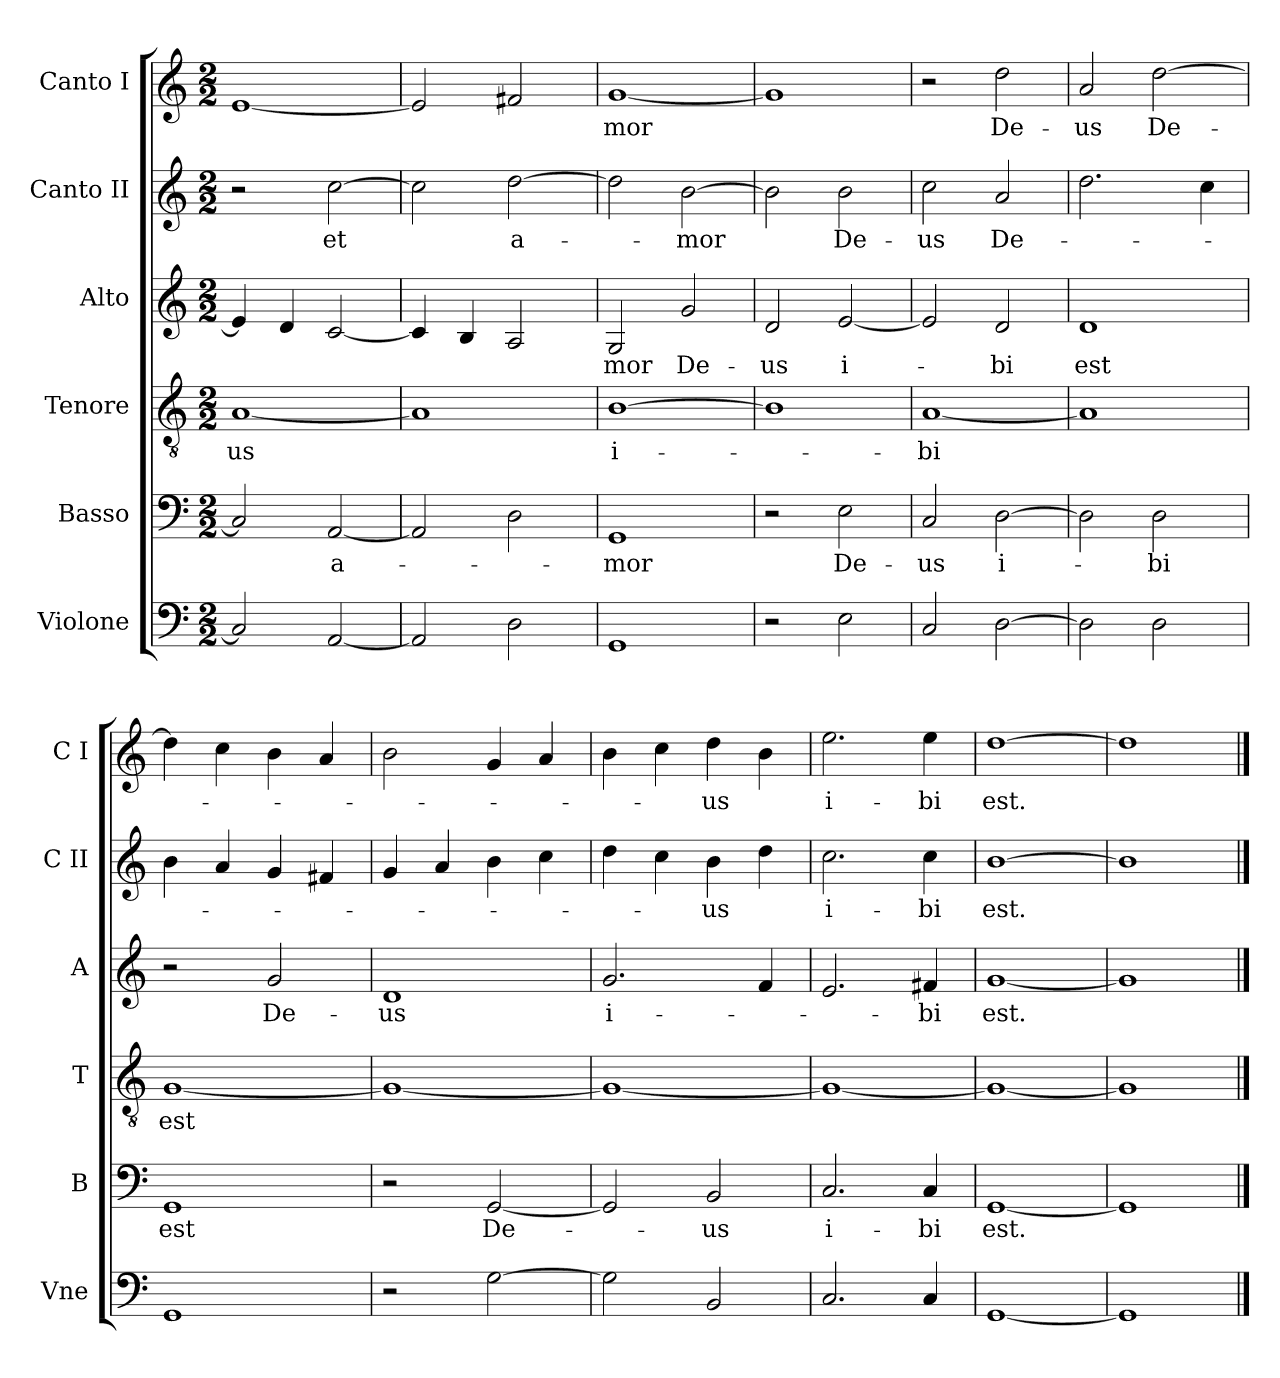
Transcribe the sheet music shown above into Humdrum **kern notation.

**kern	**kern	**text	**kern	**text	**kern	**text	**kern	**text	**kern	**text
*part6	*part5	*part5	*part4	*part4	*part3	*part3	*part2	*part2	*part1	*part1
*staff6	*staff5	*staff5	*staff4	*staff4	*staff3	*staff3	*staff2	*staff2	*staff1	*staff1
*I"Violone	*I"Basso	*	*I"Tenore	*	*I"Alto	*	*I"Canto II	*	*I"Canto I	*
*I'Vne	*I'B	*	*I'T	*	*I'A	*	*I'C II	*	*I'C I	*
*clefF4	*clefF4	*	*clefGv2	*	*clefG2	*	*clefG2	*	*clefG2	*
*k[]	*k[]	*	*k[]	*	*k[]	*	*k[]	*	*k[]	*
*M2/2	*M2/2	*	*M2/2	*	*M2/2	*	*M2/2	*	*M2/2	*
=	=	=	=	=	=	=	=	=	=	=
2C]	2C]	.	[1A	-us	4e]	.	2r	.	[1e	.
.	.	.	.	.	4d	.	.	.	.	.
[2AA	[2AA	a-	.	.	[2c	.	[2cc	et	.	.
=	=	=	=	=	=	=	=	=	=	=
2AA]	2AA]	.	1A]	.	4c]	.	2cc]	.	2e]	.
.	.	.	.	.	4B	.	.	.	.	.
2D	2D	.	.	.	2A	.	[2dd	a-	2f#X	.
=	=	=	=	=	=	=	=	=	=	=
1GG	1GG	-mor	[1B	i-	2G	-mor	2dd]	.	[1g	-mor
.	.	.	.	.	2g	De-	[2b	-mor	.	.
=	=	=	=	=	=	=	=	=	=	=
2r	2r	.	1B]	.	2d	-us	2b]	.	1g]	.
2E	2E	De-	.	.	[2e	i-	2b	De-	.	.
=	=	=	=	=	=	=	=	=	=	=
2C	2C	-us	[1A	-bi	2e]	.	2cc	-us	2r	.
[2D	[2D	i-	.	.	2d	-bi	2a	De-	2dd	De-
=	=	=	=	=	=	=	=	=	=	=
2D]	2D]	.	1A]	.	1d	est	2.dd	.	2a	-us
2D	2D	-bi	.	.	.	.	.	.	[2dd	De-
.	.	.	.	.	.	.	4cc	.	.	.
=	=	=	=	=	=	=	=	=	=	=
1GG	1GG	est	[1G	est	2r	.	4b	.	4dd]	.
.	.	.	.	.	.	.	4a	.	4cc	.
.	.	.	.	.	2g	De-	4g	.	4b	.
.	.	.	.	.	.	.	4f#X	.	4a	.
=	=	=	=	=	=	=	=	=	=	=
2r	2r	.	1G_	.	1d	-us	4g	.	2b	.
.	.	.	.	.	.	.	4a	.	.	.
[2G	[2GG	De-	.	.	.	.	4b	.	4g	.
.	.	.	.	.	.	.	4cc	.	4a	.
=	=	=	=	=	=	=	=	=	=	=
2G]	2GG]	.	1G_	.	2.g	i-	4dd	.	4b	.
.	.	.	.	.	.	.	4cc	.	4cc	.
2BB	2BB	-us	.	.	.	.	4b	-us	4dd	-us
.	.	.	.	.	4f	.	4dd	.	4b	.
=	=	=	=	=	=	=	=	=	=	=
2.C	2.C	i-	1G_	.	2.e	.	2.cc	i-	2.ee	i-
4C	4C	-bi	.	.	4f#X	-bi	4cc	-bi	4ee	-bi
=	=	=	=	=	=	=	=	=	=	=
[1GG	[1GG	est.	1G_	.	[1g	est.	[1b	est.	[1dd	est.
=	=	=	=	=	=	=	=	=	=	=
1GG]	1GG]	.	1G]	.	1g]	.	1b]	.	1dd]	.
==	==	==	==	==	==	==	==	==	==	==
*-	*-	*-	*-	*-	*-	*-	*-	*-	*-	*-
